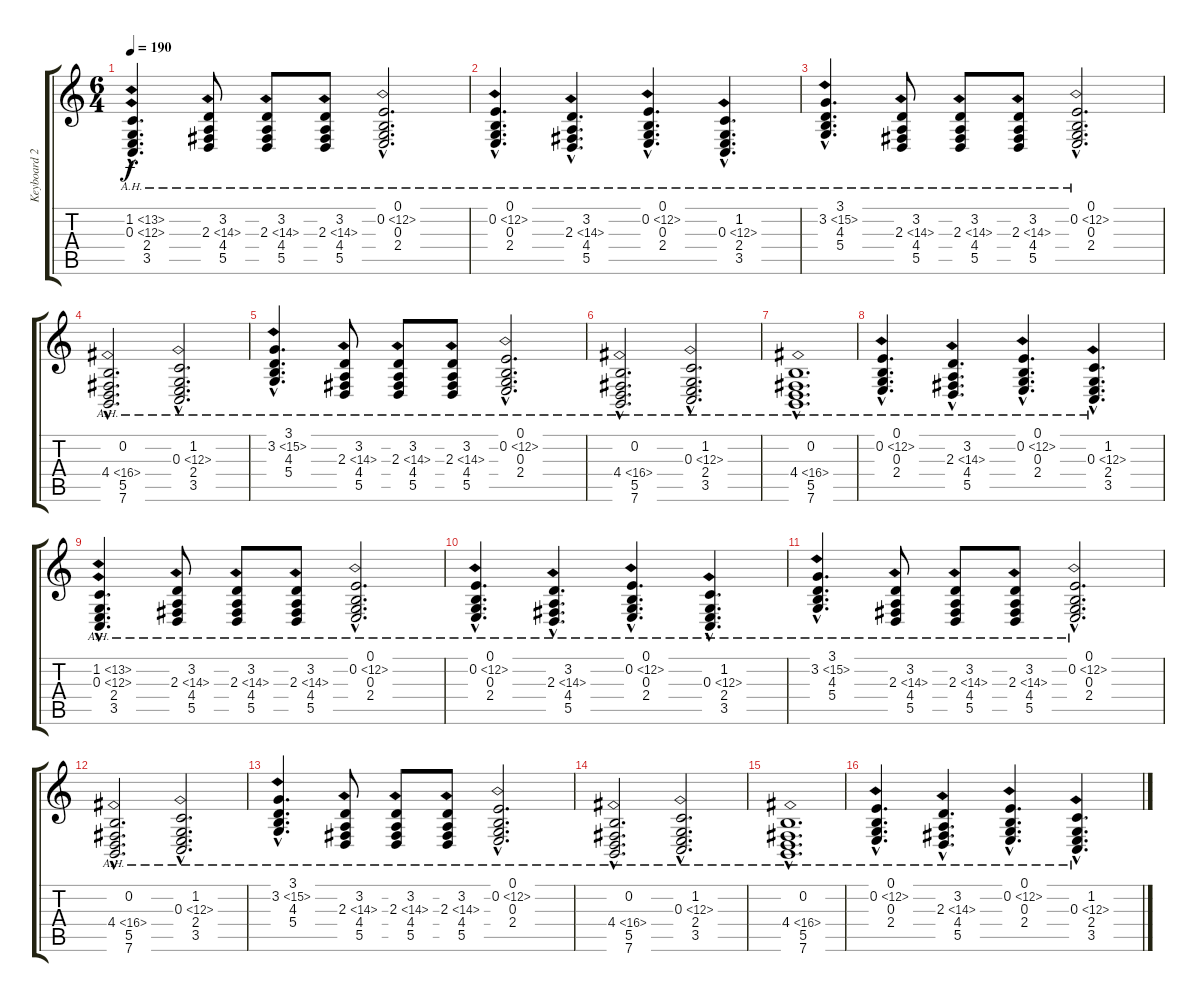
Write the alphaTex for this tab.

\track ("Keyboard 2" "Keyboard 2") {instrument choiraahs}
\staff {score tabs}
\tuning (E4 B3 G3 D3 A2 E2) {hide}
\ts (6 4)
\tempo 190
\clef g2
\ks c
(1.2{ah 12 hac} 0.3{ah 12 hac} 2.4{hac} 3.5{hac}).4{d dy f} (3.2 2.3{ah 12} 4.4 5.5).8 (3.2 2.3{ah 12} 4.4 5.5).8 (3.2 2.3{ah 12} 4.4 5.5).8 (0.1{hac} 0.2{ah 12 hac} 0.3{hac} 2.4{hac}).2{d} |
(0.1{hac} 0.2{ah 12 hac} 0.3{hac} 2.4{hac}).4{d} (3.2{hac} 2.3{ah 12 hac} 4.4{hac} 5.5{hac}).4{d} (0.1{hac} 0.2{ah 12 hac} 0.3{hac} 2.4{hac}).4{d} (1.2{hac} 0.3{ah 12 hac} 2.4{hac} 3.5{hac}).4{d} |
(3.1{hac} 3.2{ah 12 hac} 4.3{hac} 5.4{hac}).4{d} (3.2 2.3{ah 12} 4.4 5.5).8 (3.2 2.3{ah 12} 4.4 5.5).8 (3.2 2.3{ah 12} 4.4 5.5).8 (0.1{hac} 0.2{ah 12 hac} 0.3{hac} 2.4{hac}).2{d} |
(0.2{hac} 4.4{ah 12 hac} 5.5{hac} 7.6{hac}).2{d} (1.2{hac} 0.3{ah 12 hac} 2.4{hac} 3.5{hac}).2{d} |
(3.1{hac} 3.2{ah 12 hac} 4.3{hac} 5.4{hac}).4{d} (3.2 2.3{ah 12} 4.4 5.5).8 (3.2 2.3{ah 12} 4.4 5.5).8 (3.2 2.3{ah 12} 4.4 5.5).8 (0.1{hac} 0.2{ah 12 hac} 0.3{hac} 2.4{hac}).2{d} |
(0.2{hac} 4.4{ah 12 hac} 5.5{hac} 7.6{hac}).2{d} (1.2{hac} 0.3{ah 12 hac} 2.4{hac} 3.5{hac}).2{d} |
(0.2{hac} 4.4{ah 12 hac} 5.5{hac} 7.6{hac}).1{d} |
(0.1{hac} 0.2{ah 12 hac} 0.3{hac} 2.4{hac}).4{d} (3.2{hac} 2.3{ah 12 hac} 4.4{hac} 5.5{hac}).4{d} (0.1{hac} 0.2{ah 12 hac} 0.3{hac} 2.4{hac}).4{d} (1.2{hac} 0.3{ah 12 hac} 2.4{hac} 3.5{hac}).4{d} |
(1.2{ah 12 hac} 0.3{ah 12 hac} 2.4{hac} 3.5{hac}).4{d} (3.2 2.3{ah 12} 4.4 5.5).8 (3.2 2.3{ah 12} 4.4 5.5).8 (3.2 2.3{ah 12} 4.4 5.5).8 (0.1{hac} 0.2{ah 12 hac} 0.3{hac} 2.4{hac}).2{d} |
(0.1{hac} 0.2{ah 12 hac} 0.3{hac} 2.4{hac}).4{d} (3.2{hac} 2.3{ah 12 hac} 4.4{hac} 5.5{hac}).4{d} (0.1{hac} 0.2{ah 12 hac} 0.3{hac} 2.4{hac}).4{d} (1.2{hac} 0.3{ah 12 hac} 2.4{hac} 3.5{hac}).4{d} |
(3.1{hac} 3.2{ah 12 hac} 4.3{hac} 5.4{hac}).4{d} (3.2 2.3{ah 12} 4.4 5.5).8 (3.2 2.3{ah 12} 4.4 5.5).8 (3.2 2.3{ah 12} 4.4 5.5).8 (0.1{hac} 0.2{ah 12 hac} 0.3{hac} 2.4{hac}).2{d} |
(0.2{hac} 4.4{ah 12 hac} 5.5{hac} 7.6{hac}).2{d} (1.2{hac} 0.3{ah 12 hac} 2.4{hac} 3.5{hac}).2{d} |
(3.1{hac} 3.2{ah 12 hac} 4.3{hac} 5.4{hac}).4{d} (3.2 2.3{ah 12} 4.4 5.5).8 (3.2 2.3{ah 12} 4.4 5.5).8 (3.2 2.3{ah 12} 4.4 5.5).8 (0.1{hac} 0.2{ah 12 hac} 0.3{hac} 2.4{hac}).2{d} |
(0.2{hac} 4.4{ah 12 hac} 5.5{hac} 7.6{hac}).2{d} (1.2{hac} 0.3{ah 12 hac} 2.4{hac} 3.5{hac}).2{d} |
(0.2{hac} 4.4{ah 12 hac} 5.5{hac} 7.6{hac}).1{d} |
(0.1{hac} 0.2{ah 12 hac} 0.3{hac} 2.4{hac}).4{d} (3.2{hac} 2.3{ah 12 hac} 4.4{hac} 5.5{hac}).4{d} (0.1{hac} 0.2{ah 12 hac} 0.3{hac} 2.4{hac}).4{d} (1.2{hac} 0.3{ah 12 hac} 2.4{hac} 3.5{hac}).4{d}
